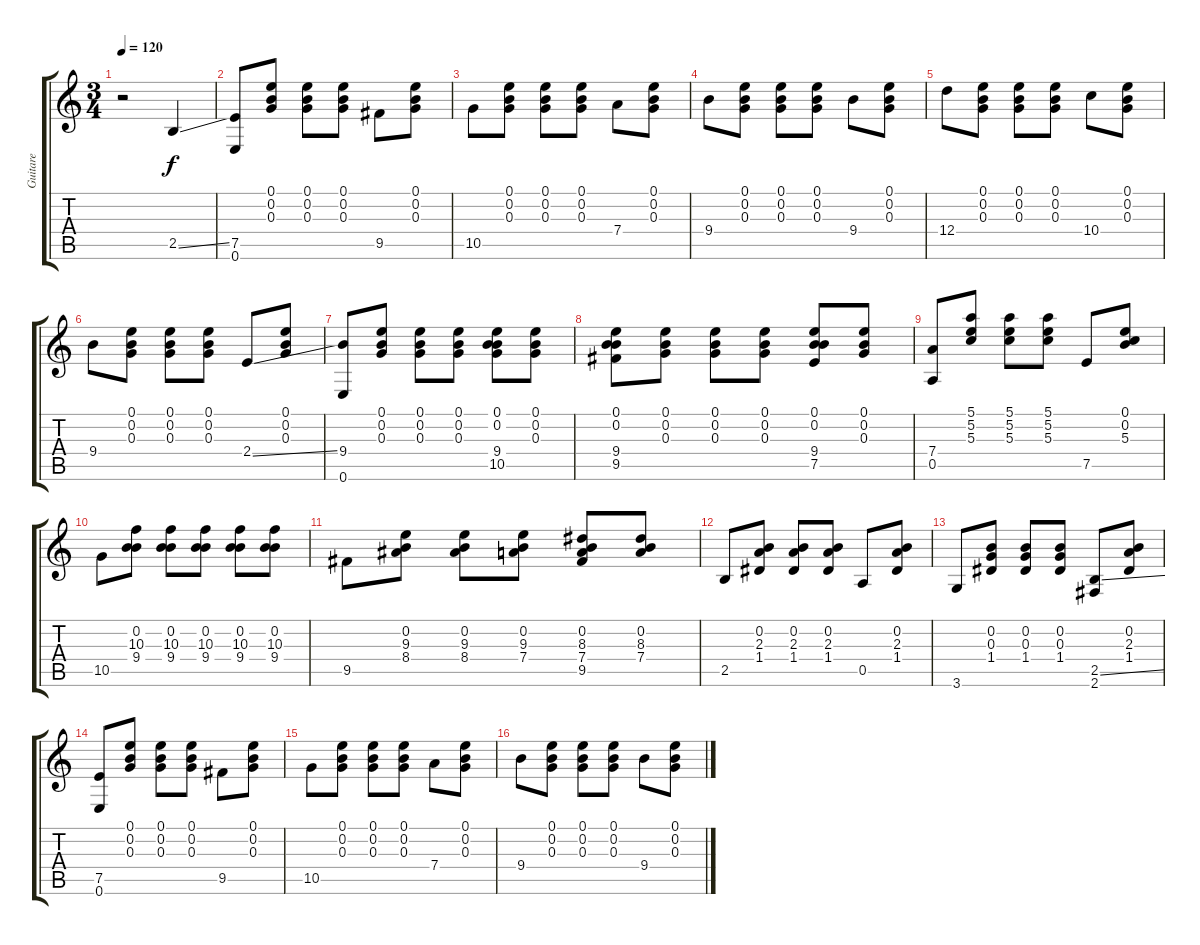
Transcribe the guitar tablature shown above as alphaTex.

\track ("Guitare" "Guitare") {instrument acousticguitarnylon}
\staff {score tabs}
\tuning (E4 B3 G3 D3 A2 E2) {hide}
\ts (3 4)
\tempo 120
\clef g2
\ks c
r.2{dy f instrument acousticguitarnylon} 2.5{ss}.4 |
(7.5 0.6).8 (0.1 0.2 0.3).8 (0.1 0.2 0.3).8 (0.1 0.2 0.3).8 9.5.8 (0.1 0.2 0.3).8 |
10.5.8 (0.1 0.2 0.3).8 (0.1 0.2 0.3).8 (0.1 0.2 0.3).8 7.4.8 (0.1 0.2 0.3).8 |
9.4.8 (0.1 0.2 0.3).8 (0.1 0.2 0.3).8 (0.1 0.2 0.3).8 9.4.8 (0.1 0.2 0.3).8 |
12.4.8 (0.1 0.2 0.3).8 (0.1 0.2 0.3).8 (0.1 0.2 0.3).8 10.4.8 (0.1 0.2 0.3).8 |
9.4.8 (0.1 0.2 0.3).8 (0.1 0.2 0.3).8 (0.1 0.2 0.3).8 2.4{ss}.8 (0.1 0.2 0.3).8 |
(9.4 0.6).8 (0.1 0.2 0.3).8 (0.1 0.2 0.3).8 (0.1 0.2 0.3).8 (0.1 0.2 9.4 10.5).8 (0.1 0.2 0.3).8 |
(0.1 0.2 9.4 9.5).8 (0.1 0.2 0.3).8 (0.1 0.2 0.3).8 (0.1 0.2 0.3).8 (0.1 0.2 9.4 7.5).8 (0.1 0.2 0.3).8 |
(7.4 0.5).8 (5.1 5.2 5.3).8 (5.1 5.2 5.3).8 (5.1 5.2 5.3).8 7.5.8 (0.1 0.2 5.3).8 |
10.5.8 (0.2 10.3 9.4).8 (0.2 10.3 9.4).8 (0.2 10.3 9.4).8 (0.2 10.3 9.4).8 (0.2 10.3 9.4).8 |
9.5.8 (0.2 9.3 8.4).8 (0.2 9.3 8.4).8 (0.2 9.3 7.4).8 (0.2 8.3 7.4 9.5).8 (0.2 8.3 7.4).8 |
2.5.8 (0.2 2.3 1.4).8 (0.2 2.3 1.4).8 (0.2 2.3 1.4).8 0.5.8 (0.2 2.3 1.4).8 |
3.6.8 (0.2 0.3 1.4).8 (0.2 0.3 1.4).8 (0.2 0.3 1.4).8 (2.5{ss} 2.6).8 (0.2 2.3 1.4).8 |
(7.5 0.6).8 (0.1 0.2 0.3).8 (0.1 0.2 0.3).8 (0.1 0.2 0.3).8 9.5.8 (0.1 0.2 0.3).8 |
10.5.8 (0.1 0.2 0.3).8 (0.1 0.2 0.3).8 (0.1 0.2 0.3).8 7.4.8 (0.1 0.2 0.3).8 |
9.4.8 (0.1 0.2 0.3).8 (0.1 0.2 0.3).8 (0.1 0.2 0.3).8 9.4{ss}.8 (0.1 0.2 0.3).8
